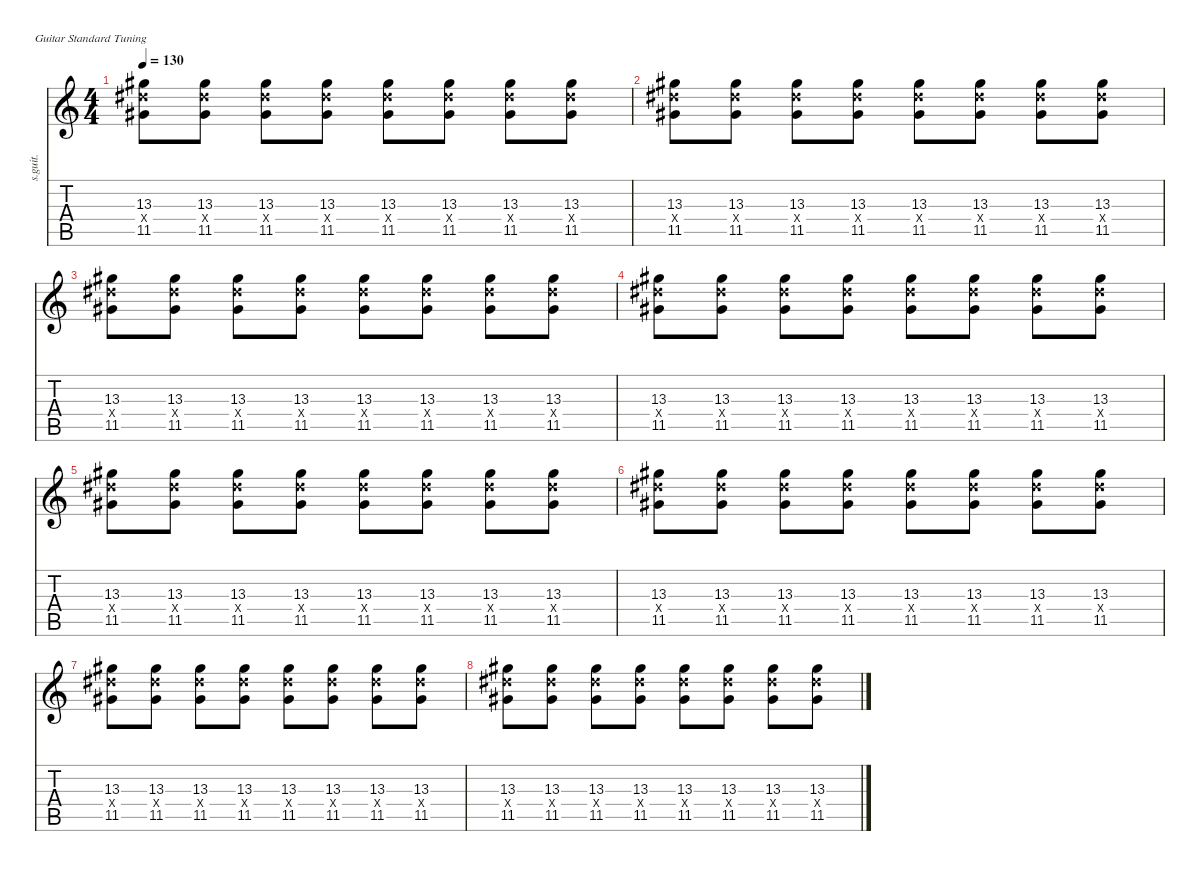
\defaultSystemsLayout 4
\hideDynamics
\bracketExtendMode nobrackets
\track ("Graham Coxon - Lead Guitar" "s.guit.") {instrument distortionguitar}
\staff {score tabs}
\tuning (E4 B3 G3 D3 A2 E2)
\ts (4 4)
\tempo 130
\clef g2
\ks c
(13.3{acc #} 13.4{x acc #} 11.5{acc #}).8{lyrics (0 "") lyrics (1 "") lyrics (2 "") lyrics (3 "") lyrics (4 "") dy mf} (13.3{acc #} 13.4{x acc #} 11.5{acc #}).8{lyrics (0 "") lyrics (1 "") lyrics (2 "") lyrics (3 "") lyrics (4 "")} (13.3{acc #} 13.4{x acc #} 11.5{acc #}).8{lyrics (0 "") lyrics (1 "") lyrics (2 "") lyrics (3 "") lyrics (4 "")} (13.3{acc #} 13.4{x acc #} 11.5{acc #}).8{lyrics (0 "") lyrics (1 "") lyrics (2 "") lyrics (3 "") lyrics (4 "")} (13.3{acc #} 13.4{x acc #} 11.5{acc #}).8{lyrics (0 "") lyrics (1 "") lyrics (2 "") lyrics (3 "") lyrics (4 "")} (13.3{acc #} 13.4{x acc #} 11.5{acc #}).8{lyrics (0 "") lyrics (1 "") lyrics (2 "") lyrics (3 "") lyrics (4 "")} (13.3{acc #} 13.4{x acc #} 11.5{acc #}).8{lyrics (0 "") lyrics (1 "") lyrics (2 "") lyrics (3 "") lyrics (4 "")} (13.3{acc #} 13.4{x acc #} 11.5{acc #}).8{lyrics (0 "") lyrics (1 "") lyrics (2 "") lyrics (3 "") lyrics (4 "")} |
(13.3{acc #} 13.4{x acc #} 11.5{acc #}).8{lyrics (0 "") lyrics (1 "") lyrics (2 "") lyrics (3 "") lyrics (4 "")} (13.3{acc #} 13.4{x acc #} 11.5{acc #}).8{lyrics (0 "") lyrics (1 "") lyrics (2 "") lyrics (3 "") lyrics (4 "")} (13.3{acc #} 13.4{x acc #} 11.5{acc #}).8{lyrics (0 "") lyrics (1 "") lyrics (2 "") lyrics (3 "") lyrics (4 "")} (13.3{acc #} 13.4{x acc #} 11.5{acc #}).8{lyrics (0 "") lyrics (1 "") lyrics (2 "") lyrics (3 "") lyrics (4 "")} (13.3{acc #} 13.4{x acc #} 11.5{acc #}).8{lyrics (0 "") lyrics (1 "") lyrics (2 "") lyrics (3 "") lyrics (4 "")} (13.3{acc #} 13.4{x acc #} 11.5{acc #}).8{lyrics (0 "") lyrics (1 "") lyrics (2 "") lyrics (3 "") lyrics (4 "")} (13.3{acc #} 13.4{x acc #} 11.5{acc #}).8{lyrics (0 "") lyrics (1 "") lyrics (2 "") lyrics (3 "") lyrics (4 "")} (13.3{acc #} 13.4{x acc #} 11.5{acc #}).8{lyrics (0 "") lyrics (1 "") lyrics (2 "") lyrics (3 "") lyrics (4 "")} |
(13.3{acc #} 13.4{x acc #} 11.5{acc #}).8{lyrics (0 "") lyrics (1 "") lyrics (2 "") lyrics (3 "") lyrics (4 "")} (13.3{acc #} 13.4{x acc #} 11.5{acc #}).8{lyrics (0 "") lyrics (1 "") lyrics (2 "") lyrics (3 "") lyrics (4 "")} (13.3{acc #} 13.4{x acc #} 11.5{acc #}).8{lyrics (0 "") lyrics (1 "") lyrics (2 "") lyrics (3 "") lyrics (4 "")} (13.3{acc #} 13.4{x acc #} 11.5{acc #}).8{lyrics (0 "") lyrics (1 "") lyrics (2 "") lyrics (3 "") lyrics (4 "")} (13.3{acc #} 13.4{x acc #} 11.5{acc #}).8{lyrics (0 "") lyrics (1 "") lyrics (2 "") lyrics (3 "") lyrics (4 "")} (13.3{acc #} 13.4{x acc #} 11.5{acc #}).8{lyrics (0 "") lyrics (1 "") lyrics (2 "") lyrics (3 "") lyrics (4 "")} (13.3{acc #} 13.4{x acc #} 11.5{acc #}).8{lyrics (0 "") lyrics (1 "") lyrics (2 "") lyrics (3 "") lyrics (4 "")} (13.3{acc #} 13.4{x acc #} 11.5{acc #}).8{lyrics (0 "") lyrics (1 "") lyrics (2 "") lyrics (3 "") lyrics (4 "")} |
(13.3{acc #} 13.4{x acc #} 11.5{acc #}).8{lyrics (0 "") lyrics (1 "") lyrics (2 "") lyrics (3 "") lyrics (4 "")} (13.3{acc #} 13.4{x acc #} 11.5{acc #}).8{lyrics (0 "") lyrics (1 "") lyrics (2 "") lyrics (3 "") lyrics (4 "")} (13.3{acc #} 13.4{x acc #} 11.5{acc #}).8{lyrics (0 "") lyrics (1 "") lyrics (2 "") lyrics (3 "") lyrics (4 "")} (13.3{acc #} 13.4{x acc #} 11.5{acc #}).8{lyrics (0 "") lyrics (1 "") lyrics (2 "") lyrics (3 "") lyrics (4 "")} (13.3{acc #} 13.4{x acc #} 11.5{acc #}).8{lyrics (0 "") lyrics (1 "") lyrics (2 "") lyrics (3 "") lyrics (4 "")} (13.3{acc #} 13.4{x acc #} 11.5{acc #}).8{lyrics (0 "") lyrics (1 "") lyrics (2 "") lyrics (3 "") lyrics (4 "")} (13.3{acc #} 13.4{x acc #} 11.5{acc #}).8{lyrics (0 "") lyrics (1 "") lyrics (2 "") lyrics (3 "") lyrics (4 "")} (13.3{acc #} 13.4{x acc #} 11.5{acc #}).8{lyrics (0 "") lyrics (1 "") lyrics (2 "") lyrics (3 "") lyrics (4 "")} |
(13.3{acc #} 13.4{x acc #} 11.5{acc #}).8{lyrics (0 "") lyrics (1 "") lyrics (2 "") lyrics (3 "") lyrics (4 "")} (13.3{acc #} 13.4{x acc #} 11.5{acc #}).8{lyrics (0 "") lyrics (1 "") lyrics (2 "") lyrics (3 "") lyrics (4 "")} (13.3{acc #} 13.4{x acc #} 11.5{acc #}).8{lyrics (0 "") lyrics (1 "") lyrics (2 "") lyrics (3 "") lyrics (4 "")} (13.3{acc #} 13.4{x acc #} 11.5{acc #}).8{lyrics (0 "") lyrics (1 "") lyrics (2 "") lyrics (3 "") lyrics (4 "")} (13.3{acc #} 13.4{x acc #} 11.5{acc #}).8{lyrics (0 "") lyrics (1 "") lyrics (2 "") lyrics (3 "") lyrics (4 "")} (13.3{acc #} 13.4{x acc #} 11.5{acc #}).8{lyrics (0 "") lyrics (1 "") lyrics (2 "") lyrics (3 "") lyrics (4 "")} (13.3{acc #} 13.4{x acc #} 11.5{acc #}).8{lyrics (0 "") lyrics (1 "") lyrics (2 "") lyrics (3 "") lyrics (4 "")} (13.3{acc #} 13.4{x acc #} 11.5{acc #}).8{lyrics (0 "") lyrics (1 "") lyrics (2 "") lyrics (3 "") lyrics (4 "")} |
(13.3{acc #} 13.4{x acc #} 11.5{acc #}).8{lyrics (0 "") lyrics (1 "") lyrics (2 "") lyrics (3 "") lyrics (4 "")} (13.3{acc #} 13.4{x acc #} 11.5{acc #}).8{lyrics (0 "") lyrics (1 "") lyrics (2 "") lyrics (3 "") lyrics (4 "")} (13.3{acc #} 13.4{x acc #} 11.5{acc #}).8{lyrics (0 "") lyrics (1 "") lyrics (2 "") lyrics (3 "") lyrics (4 "")} (13.3{acc #} 13.4{x acc #} 11.5{acc #}).8{lyrics (0 "") lyrics (1 "") lyrics (2 "") lyrics (3 "") lyrics (4 "")} (13.3{acc #} 13.4{x acc #} 11.5{acc #}).8{lyrics (0 "") lyrics (1 "") lyrics (2 "") lyrics (3 "") lyrics (4 "")} (13.3{acc #} 13.4{x acc #} 11.5{acc #}).8{lyrics (0 "") lyrics (1 "") lyrics (2 "") lyrics (3 "") lyrics (4 "")} (13.3{acc #} 13.4{x acc #} 11.5{acc #}).8{lyrics (0 "") lyrics (1 "") lyrics (2 "") lyrics (3 "") lyrics (4 "")} (13.3{acc #} 13.4{x acc #} 11.5{acc #}).8{lyrics (0 "") lyrics (1 "") lyrics (2 "") lyrics (3 "") lyrics (4 "")} |
(13.3{acc #} 13.4{x acc #} 11.5{acc #}).8{lyrics (0 "") lyrics (1 "") lyrics (2 "") lyrics (3 "") lyrics (4 "")} (13.3{acc #} 13.4{x acc #} 11.5{acc #}).8{lyrics (0 "") lyrics (1 "") lyrics (2 "") lyrics (3 "") lyrics (4 "")} (13.3{acc #} 13.4{x acc #} 11.5{acc #}).8{lyrics (0 "") lyrics (1 "") lyrics (2 "") lyrics (3 "") lyrics (4 "")} (13.3{acc #} 13.4{x acc #} 11.5{acc #}).8{lyrics (0 "") lyrics (1 "") lyrics (2 "") lyrics (3 "") lyrics (4 "")} (13.3{acc #} 13.4{x acc #} 11.5{acc #}).8{lyrics (0 "") lyrics (1 "") lyrics (2 "") lyrics (3 "") lyrics (4 "")} (13.3{acc #} 13.4{x acc #} 11.5{acc #}).8{lyrics (0 "") lyrics (1 "") lyrics (2 "") lyrics (3 "") lyrics (4 "")} (13.3{acc #} 13.4{x acc #} 11.5{acc #}).8{lyrics (0 "") lyrics (1 "") lyrics (2 "") lyrics (3 "") lyrics (4 "")} (13.3{acc #} 13.4{x acc #} 11.5{acc #}).8{lyrics (0 "") lyrics (1 "") lyrics (2 "") lyrics (3 "") lyrics (4 "")} |
(13.3{acc #} 13.4{x acc #} 11.5{acc #}).8{lyrics (0 "") lyrics (1 "") lyrics (2 "") lyrics (3 "") lyrics (4 "")} (13.3{acc #} 13.4{x acc #} 11.5{acc #}).8{lyrics (0 "") lyrics (1 "") lyrics (2 "") lyrics (3 "") lyrics (4 "")} (13.3{acc #} 13.4{x acc #} 11.5{acc #}).8{lyrics (0 "") lyrics (1 "") lyrics (2 "") lyrics (3 "") lyrics (4 "")} (13.3{acc #} 13.4{x acc #} 11.5{acc #}).8{lyrics (0 "") lyrics (1 "") lyrics (2 "") lyrics (3 "") lyrics (4 "")} (13.3{acc #} 13.4{x acc #} 11.5{acc #}).8{lyrics (0 "") lyrics (1 "") lyrics (2 "") lyrics (3 "") lyrics (4 "")} (13.3{acc #} 13.4{x acc #} 11.5{acc #}).8{lyrics (0 "") lyrics (1 "") lyrics (2 "") lyrics (3 "") lyrics (4 "")} (13.3{acc #} 13.4{x acc #} 11.5{acc #}).8{lyrics (0 "") lyrics (1 "") lyrics (2 "") lyrics (3 "") lyrics (4 "")} (13.3{acc #} 13.4{x acc #} 11.5{acc #}).8{lyrics (0 "") lyrics (1 "") lyrics (2 "") lyrics (3 "") lyrics (4 "")}
